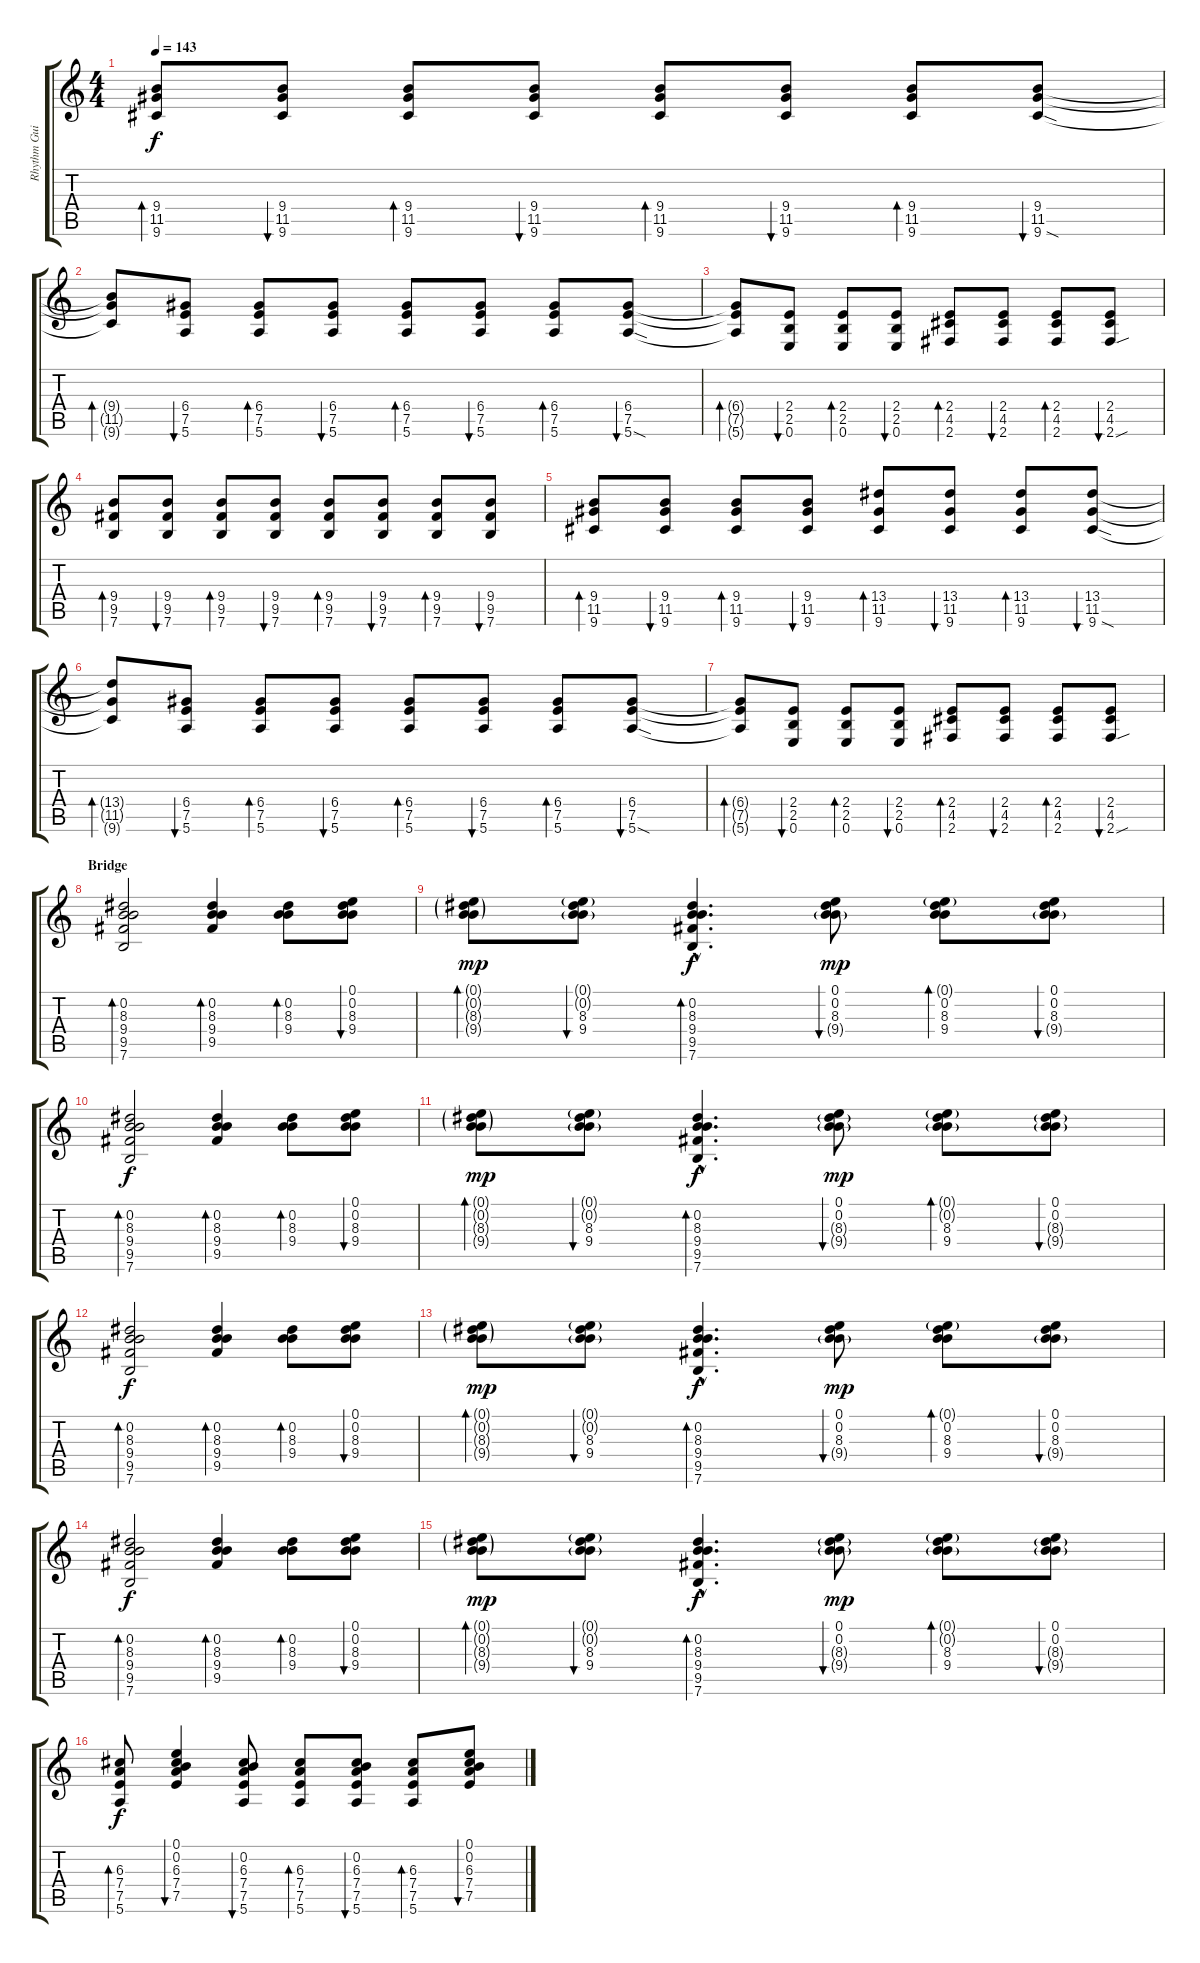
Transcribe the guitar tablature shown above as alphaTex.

\track ("Rhythm Guitar" "Rhythm Gui") {instrument acousticguitarsteel}
\staff {score tabs}
\tuning (E4 B3 G3 D3 A2 E2) {hide}
\ts (4 4)
\tempo 143
\clef g2
\ks c
(9.4 11.5 9.6).8{bd 30 dy f} (9.4 11.5 9.6).8{bu 30} (9.4 11.5 9.6).8{bd 30} (9.4 11.5 9.6).8{bu 30} (9.4 11.5 9.6).8{bd 30} (9.4 11.5 9.6).8{bu 30} (9.4 11.5 9.6).8{bd 30} (9.4 11.5 9.6{sod}).8{bu 30} |
(9.4{t} 11.5{t} 9.6{t}).8{bd 30} (6.4 7.5 5.6).8{bu 30} (6.4 7.5 5.6).8{bd 30} (6.4 7.5 5.6).8{bu 30} (6.4 7.5 5.6).8{bd 30} (6.4 7.5 5.6).8{bu 30} (6.4 7.5 5.6).8{bd 30} (6.4 7.5 5.6{sod}).8{bu 30} |
(6.4{t} 7.5{t} 5.6{t}).8{bd 30} (2.4 2.5 0.6).8{bu 30} (2.4 2.5 0.6).8{bd 30} (2.4 2.5 0.6).8{bu 30} (2.4 4.5 2.6).8{bd 30} (2.4 4.5 2.6).8{bu 30} (2.4 4.5 2.6).8{bd 30} (2.4 4.5 2.6{sou}).8{bu 30} |
(9.4 9.5 7.6).8{bd 30} (9.4 9.5 7.6).8{bu 30} (9.4 9.5 7.6).8{bd 30} (9.4 9.5 7.6).8{bu 30} (9.4 9.5 7.6).8{bd 30} (9.4 9.5 7.6).8{bu 30} (9.4 9.5 7.6).8{bd 30} (9.4 9.5 7.6).8{bu 30} |
(9.4 11.5 9.6).8{bd 30} (9.4 11.5 9.6).8{bu 30} (9.4 11.5 9.6).8{bd 30} (9.4 11.5 9.6).8{bu 30} (13.4 11.5 9.6).8{bd 30} (13.4 11.5 9.6).8{bu 30} (13.4 11.5 9.6).8{bd 30} (13.4 11.5 9.6{sod}).8{bu 30} |
(13.4{t} 11.5{t} 9.6{t}).8{bd 30} (6.4 7.5 5.6).8{bu 30} (6.4 7.5 5.6).8{bd 30} (6.4 7.5 5.6).8{bu 30} (6.4 7.5 5.6).8{bd 30} (6.4 7.5 5.6).8{bu 30} (6.4 7.5 5.6).8{bd 30} (6.4 7.5 5.6{sod}).8{bu 30} |
(6.4{t} 7.5{t} 5.6{t}).8{bd 30} (2.4 2.5 0.6).8{bu 30} (2.4 2.5 0.6).8{bd 30} (2.4 2.5 0.6).8{bu 30} (2.4 4.5 2.6).8{bd 30} (2.4 4.5 2.6).8{bu 30} (2.4 4.5 2.6).8{bd 30} (2.4 4.5 2.6{sou}).8{bu 30} |
\section ("" "Bridge")
(0.2 8.3 9.4 9.5 7.6).2{bd 30} (0.2 8.3 9.4 9.5).4{bd 30} (0.2 8.3 9.4).8{bd 30} (0.1 0.2 8.3 9.4).8{bu 30} |
(0.1{g} 0.2{g} 8.3{g} 9.4{g}).8{bd 30 dy mp} (0.1{g} 0.2{g} 8.3 9.4).8{bu 30} (0.2{hac} 8.3{hac} 9.4{hac} 9.5{hac} 7.6{hac}).4{d bd 30 dy f} (0.1 0.2 8.3 9.4{g}).8{bu 30 dy mp} (0.1{g} 0.2 8.3 9.4).8{bd 30} (0.1 0.2 8.3 9.4{g}).8{bu 30} |
(0.2 8.3 9.4 9.5 7.6).2{bd 30 dy f} (0.2 8.3 9.4 9.5).4{bd 30} (0.2 8.3 9.4).8{bd 30} (0.1 0.2 8.3 9.4).8{bu 30} |
(0.1{g} 0.2{g} 8.3{g} 9.4{g}).8{bd 30 dy mp} (0.1{g} 0.2{g} 8.3 9.4).8{bu 30} (0.2{hac} 8.3{hac} 9.4{hac} 9.5{hac} 7.6{hac}).4{d bd 30 dy f} (0.1 0.2 8.3{g} 9.4{g}).8{bu 30 dy mp} (0.1{g} 0.2{g} 8.3 9.4).8{bd 30} (0.1 0.2 8.3{g} 9.4{g}).8{bu 30} |
(0.2 8.3 9.4 9.5 7.6).2{bd 30 dy f} (0.2 8.3 9.4 9.5).4{bd 30} (0.2 8.3 9.4).8{bd 30} (0.1 0.2 8.3 9.4).8{bu 30} |
(0.1{g} 0.2{g} 8.3{g} 9.4{g}).8{bd 30 dy mp} (0.1{g} 0.2{g} 8.3 9.4).8{bu 30} (0.2{hac} 8.3{hac} 9.4{hac} 9.5{hac} 7.6{hac}).4{d bd 30 dy f} (0.1 0.2 8.3 9.4{g}).8{bu 30 dy mp} (0.1{g} 0.2 8.3 9.4).8{bd 30} (0.1 0.2 8.3 9.4{g}).8{bu 30} |
(0.2 8.3 9.4 9.5 7.6).2{bd 30 dy f} (0.2 8.3 9.4 9.5).4{bd 30} (0.2 8.3 9.4).8{bd 30} (0.1 0.2 8.3 9.4).8{bu 30} |
(0.1{g} 0.2{g} 8.3{g} 9.4{g}).8{bd 30 dy mp} (0.1{g} 0.2{g} 8.3 9.4).8{bu 30} (0.2{hac} 8.3{hac} 9.4{hac} 9.5{hac} 7.6{hac}).4{d bd 30 dy f} (0.1 0.2 8.3{g} 9.4{g}).8{bu 30 dy mp} (0.1{g} 0.2{g} 8.3 9.4).8{bd 30} (0.1 0.2 8.3{g} 9.4{g}).8{bu 30} |
(6.3 7.4 7.5 5.6).8{bd 30 dy f} (0.1 0.2 6.3 7.4 7.5).4{bu 30} (0.2 6.3 7.4 7.5 5.6).8{bu 30} (6.3 7.4 7.5 5.6).8{bd 30} (0.2 6.3 7.4 7.5 5.6).8{bu 30} (6.3 7.4 7.5 5.6).8{bd 30} (0.1 0.2 6.3 7.4 7.5).8{bu 30}
